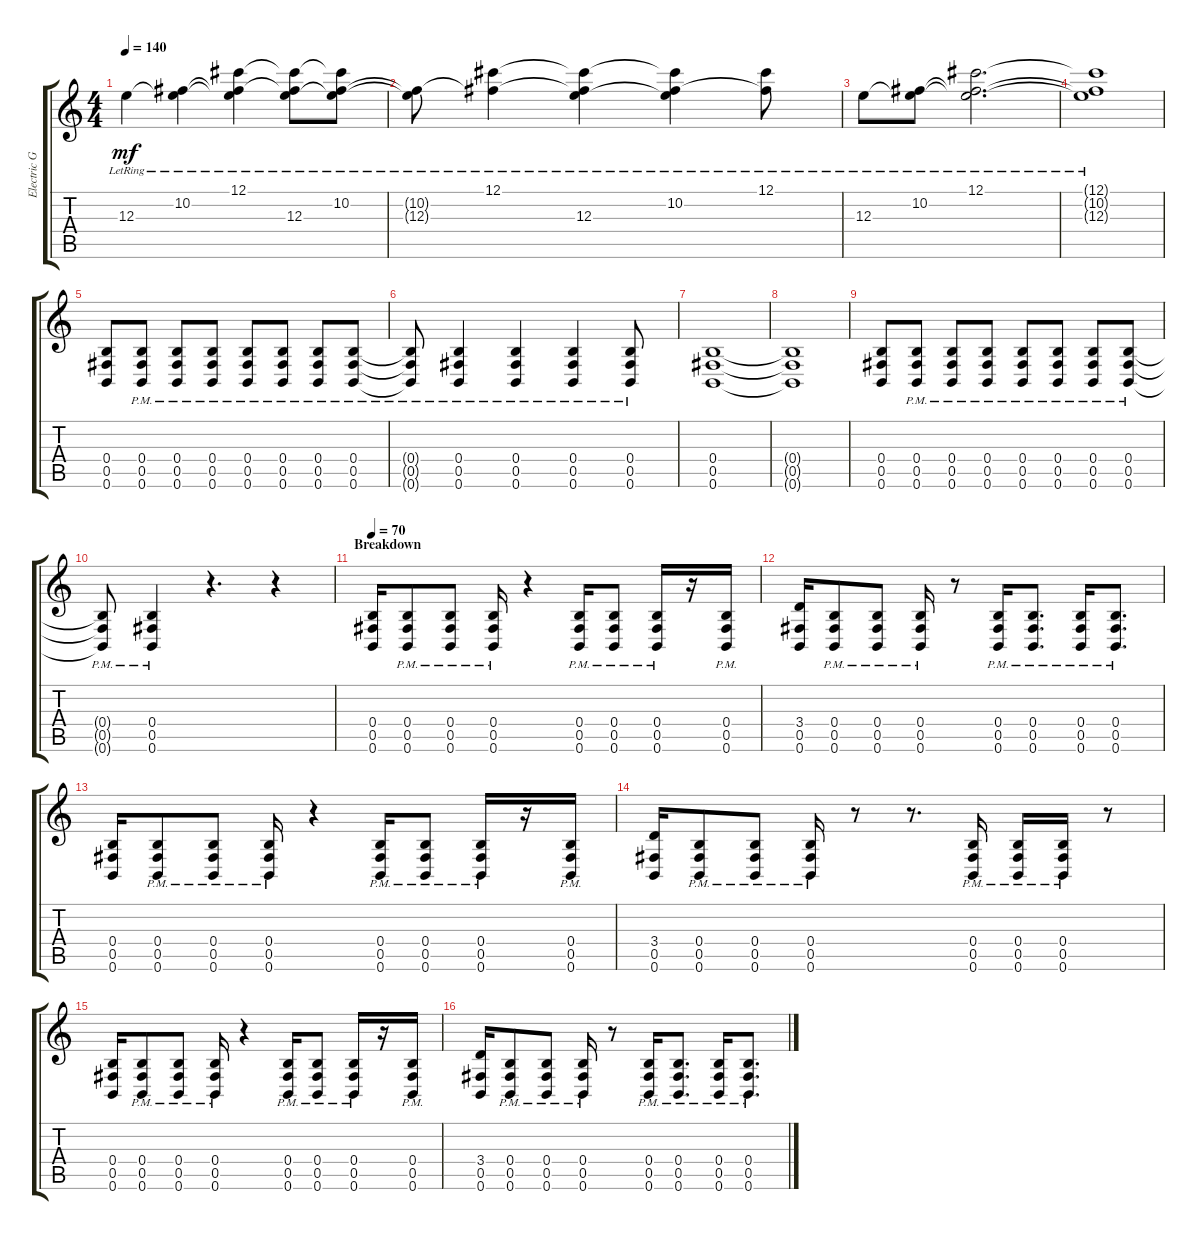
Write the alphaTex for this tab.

\track ("Electric Guitar" "Electric G") {instrument distortionguitar}
\staff {score tabs}
\tuning (Db4 Ab3 E3 B2 Gb2 B1) {hide}
\ts (4 4)
\tempo 140
\clef g2
\ks c
12.3{lr}.4{dy mf} (10.2{lr} 12.3{lr t}).4 (12.1{lr} 10.2{lr t} 12.3{lr t}).4 (12.1{lr t} 10.2{lr t} 12.3{lr}).8 (12.1{lr t} 10.2{lr} 12.3{lr t}).8 |
(10.2{lr t} 12.3{lr t}).8 (12.1{lr} 10.2{lr t}).4 (12.1{lr t} 10.2{lr t} 12.3{lr}).4 (12.1{lr t} 10.2{lr} 12.3{lr t}).4 (12.1 10.2{lr t}).8 |
12.3{lr}.8 (10.2{lr} 12.3{lr t}).8 (12.1{lr} 10.2{lr t} 12.3{lr t}).2{d} |
(12.1{lr t} 10.2{lr t} 12.3{lr t}).1 |
(0.4 0.5 0.6).8 (0.4{pm} 0.5{pm} 0.6{pm}).8 (0.4{pm} 0.5{pm} 0.6{pm}).8 (0.4{pm} 0.5{pm} 0.6{pm}).8 (0.4{pm} 0.5{pm} 0.6{pm}).8 (0.4{pm} 0.5{pm} 0.6{pm}).8 (0.4{pm} 0.5{pm} 0.6{pm}).8 (0.4{pm} 0.5{pm} 0.6{pm}).8 |
(0.4{pm t} 0.5{pm t} 0.6{pm t}).8 (0.4{pm} 0.5{pm} 0.6{pm}).4 (0.4{pm} 0.5{pm} 0.6{pm}).4 (0.4{pm} 0.5{pm} 0.6{pm}).4 (0.4{pm} 0.5{pm} 0.6{pm}).8 |
(0.4 0.5 0.6).1 |
(0.4{t} 0.5{t} 0.6{t}).1 |
(0.4 0.5 0.6).8 (0.4{pm} 0.5{pm} 0.6{pm}).8 (0.4{pm} 0.5{pm} 0.6{pm}).8 (0.4{pm} 0.5{pm} 0.6{pm}).8 (0.4{pm} 0.5{pm} 0.6{pm}).8 (0.4{pm} 0.5{pm} 0.6{pm}).8 (0.4{pm} 0.5{pm} 0.6{pm}).8 (0.4{pm} 0.5{pm} 0.6{pm}).8 |
(0.4{pm t} 0.5{pm t} 0.6{pm t}).8 (0.4{pm} 0.5{pm} 0.6{pm}).4 r.4{d} r.4 |
\section ("" "Breakdown")
\tempo 70
(0.4 0.5 0.6).16 (0.4{pm} 0.5{pm} 0.6{pm}).8 (0.4{pm} 0.5{pm} 0.6{pm}).8 (0.4{pm} 0.5{pm} 0.6{pm}).16 r.4 (0.4{pm} 0.5{pm} 0.6{pm}).16 (0.4{pm} 0.5{pm} 0.6{pm}).8 (0.4{pm} 0.5{pm} 0.6{pm}).16 r.16 (0.4{pm} 0.5{pm} 0.6{pm}).16 |
(3.4 0.5 0.6).16 (0.4{pm} 0.5{pm} 0.6{pm}).8 (0.4{pm} 0.5{pm} 0.6{pm}).8 (0.4{pm} 0.5{pm} 0.6{pm}).16 r.8 (0.4{pm} 0.5{pm} 0.6{pm}).16 (0.4{pm} 0.5{pm} 0.6{pm}).8{d} (0.4{pm} 0.5{pm} 0.6{pm}).16 (0.4{pm} 0.5{pm} 0.6{pm}).8{d} |
(0.4 0.5 0.6).16 (0.4{pm} 0.5{pm} 0.6{pm}).8 (0.4{pm} 0.5{pm} 0.6{pm}).8 (0.4{pm} 0.5{pm} 0.6{pm}).16 r.4 (0.4{pm} 0.5{pm} 0.6{pm}).16 (0.4{pm} 0.5{pm} 0.6{pm}).8 (0.4{pm} 0.5{pm} 0.6{pm}).16 r.16 (0.4{pm} 0.5{pm} 0.6{pm}).16 |
(3.4 0.5 0.6).16 (0.4{pm} 0.5{pm} 0.6{pm}).8 (0.4{pm} 0.5{pm} 0.6{pm}).8 (0.4{pm} 0.5{pm} 0.6{pm}).16 r.8 r.8{d} (0.4{pm} 0.5{pm} 0.6{pm}).16 (0.4{pm} 0.5{pm} 0.6{pm}).16 (0.4{pm} 0.5{pm} 0.6{pm}).16 r.8 |
(0.4 0.5 0.6).16 (0.4{pm} 0.5{pm} 0.6{pm}).8 (0.4{pm} 0.5{pm} 0.6{pm}).8 (0.4{pm} 0.5{pm} 0.6{pm}).16 r.4 (0.4{pm} 0.5{pm} 0.6{pm}).16 (0.4{pm} 0.5{pm} 0.6{pm}).8 (0.4{pm} 0.5{pm} 0.6{pm}).16 r.16 (0.4{pm} 0.5{pm} 0.6{pm}).16 |
(3.4 0.5 0.6).16 (0.4{pm} 0.5{pm} 0.6{pm}).8 (0.4{pm} 0.5{pm} 0.6{pm}).8 (0.4{pm} 0.5{pm} 0.6{pm}).16 r.8 (0.4{pm} 0.5{pm} 0.6{pm}).16 (0.4{pm} 0.5{pm} 0.6{pm}).8{d} (0.4{pm} 0.5{pm} 0.6{pm}).16 (0.4{pm} 0.5{pm} 0.6{pm}).8{d}
